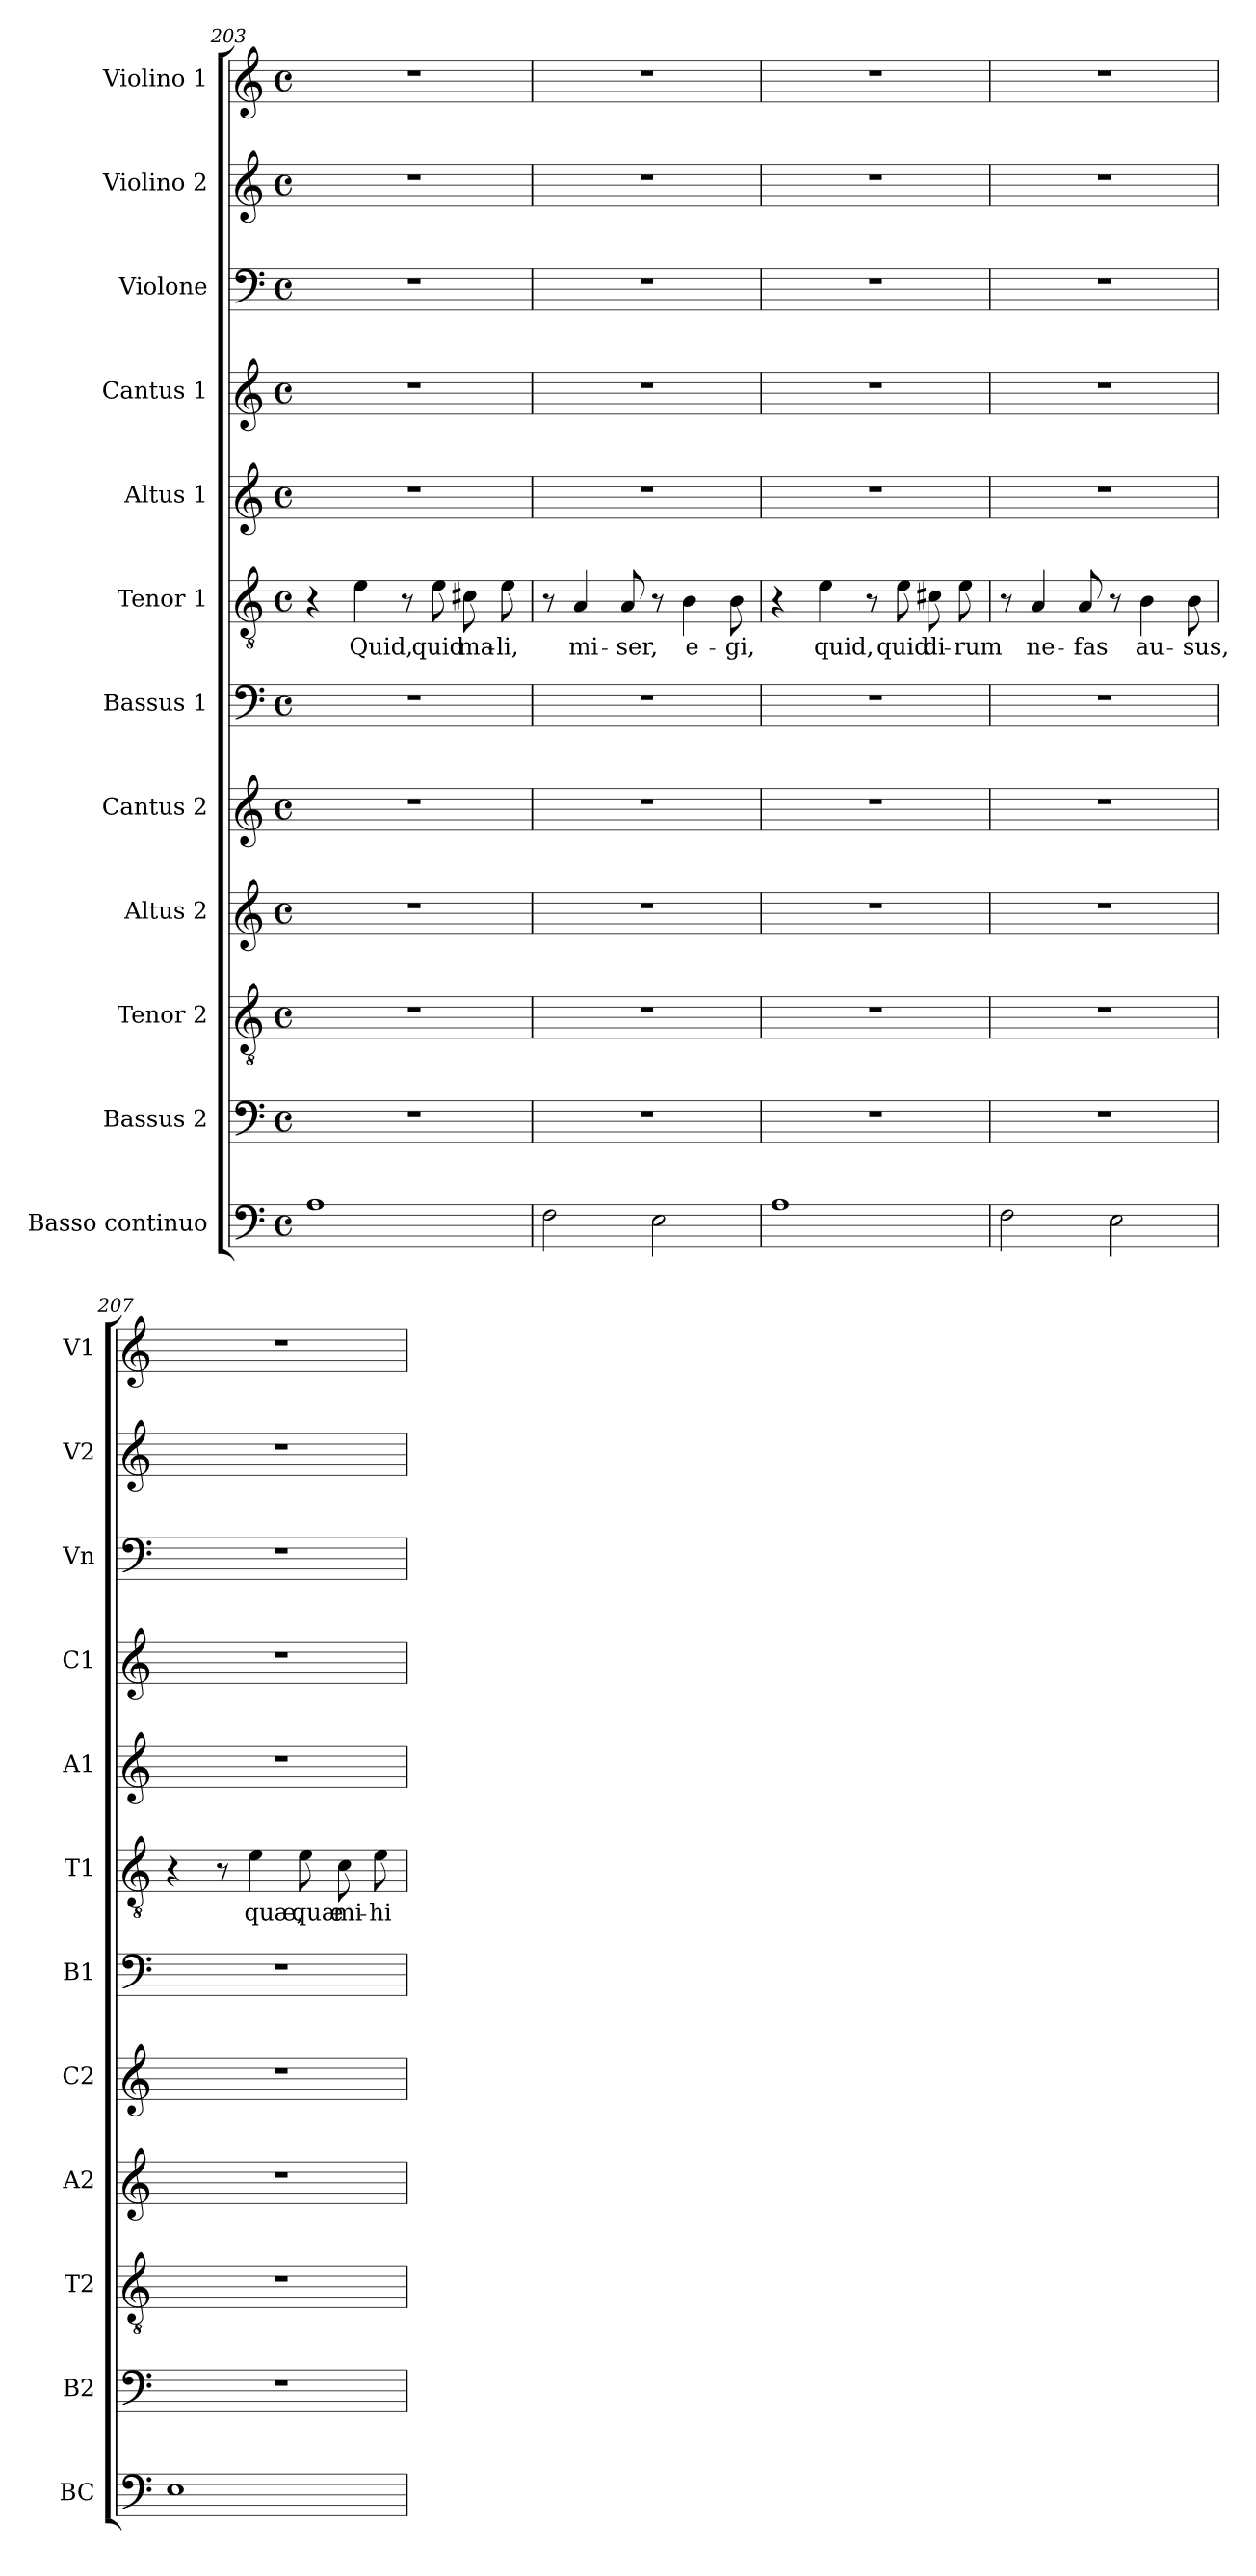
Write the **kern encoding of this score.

**kern	**kern	**kern	**kern	**kern	**kern	**kern	**text	**kern	**kern	**kern	**kern	**kern
*part12	*part11	*part10	*part9	*part8	*part7	*part6	*part6	*part5	*part4	*part3	*part2	*part1
*staff12	*staff11	*staff10	*staff9	*staff8	*staff7	*staff6	*staff6	*staff5	*staff4	*staff3	*staff2	*staff1
*I"Basso continuo	*I"Bassus 2	*I"Tenor 2	*I"Altus 2	*I"Cantus 2	*I"Bassus 1	*I"Tenor 1	*	*I"Altus 1	*I"Cantus 1	*I"Violone	*I"Violino 2	*I"Violino 1
*I'BC	*I'B2	*I'T2	*I'A2	*I'C2	*I'B1	*I'T1	*	*I'A1	*I'C1	*I'Vn	*I'V2	*I'V1
*clefF4	*clefF4	*clefGv2	*clefG2	*clefG2	*clefF4	*clefGv2	*	*clefG2	*clefG2	*clefF4	*clefG2	*clefG2
*ITrd7c12	*	*	*	*	*	*	*	*	*	*ITrd7c12	*	*
*k[]	*k[]	*k[]	*k[]	*k[]	*k[]	*k[]	*	*k[]	*k[]	*k[]	*k[]	*k[]
*C:	*C:	*C:	*C:	*C:	*C:	*C:	*	*C:	*C:	*C:	*C:	*C:
*M4/4	*M4/4	*M4/4	*M4/4	*M4/4	*M4/4	*M4/4	*	*M4/4	*M4/4	*M4/4	*M4/4	*M4/4
*met(c)	*met(c)	*met(c)	*met(c)	*met(c)	*met(c)	*met(c)	*	*met(c)	*met(c)	*met(c)	*met(c)	*met(c)
=203	=203	=203	=203	=203	=203	=203	=203	=203	=203	=203	=203	=203
1AA	1r	1r	1r	1r	1r	4r	.	1r	1r	1r	1r	1r
!	!	!	!	!	!	!	!LO:LY:b	!	!	!	!	!
.	.	.	.	.	.	4e\	Quid,	.	.	.	.	.
.	.	.	.	.	.	8r	.	.	.	.	.	.
!	!	!	!	!	!	!	!LO:LY:b	!	!	!	!	!
.	.	.	.	.	.	8e\	quid	.	.	.	.	.
!	!	!	!	!	!	!	!LO:LY:b	!	!	!	!	!
.	.	.	.	.	.	8c#X\	ma-	.	.	.	.	.
!	!	!	!	!	!	!	!LO:LY:b	!	!	!	!	!
.	.	.	.	.	.	8e\	-li,	.	.	.	.	.
!!LO:LB:g=z
=204	=204	=204	=204	=204	=204	=204	=204	=204	=204	=204	=204	=204
2FF\	1r	1r	1r	1r	1r	8r	.	1r	1r	1r	1r	1r
!	!	!	!	!	!	!	!LO:LY:b	!	!	!	!	!
.	.	.	.	.	.	4A/	mi-	.	.	.	.	.
!	!	!	!	!	!	!	!LO:LY:b	!	!	!	!	!
.	.	.	.	.	.	8A/	-ser,	.	.	.	.	.
2EE\	.	.	.	.	.	8r	.	.	.	.	.	.
!	!	!	!	!	!	!	!LO:LY:b	!	!	!	!	!
.	.	.	.	.	.	4B\	e-	.	.	.	.	.
!	!	!	!	!	!	!	!LO:LY:b	!	!	!	!	!
.	.	.	.	.	.	8B\	-gi,	.	.	.	.	.
=205	=205	=205	=205	=205	=205	=205	=205	=205	=205	=205	=205	=205
1AA	1r	1r	1r	1r	1r	4r	.	1r	1r	1r	1r	1r
!	!	!	!	!	!	!	!LO:LY:b	!	!	!	!	!
.	.	.	.	.	.	4e\	quid,	.	.	.	.	.
.	.	.	.	.	.	8r	.	.	.	.	.	.
!	!	!	!	!	!	!	!LO:LY:b	!	!	!	!	!
.	.	.	.	.	.	8e\	quid	.	.	.	.	.
!	!	!	!	!	!	!	!LO:LY:b	!	!	!	!	!
.	.	.	.	.	.	8c#X\	di-	.	.	.	.	.
!	!	!	!	!	!	!	!LO:LY:b	!	!	!	!	!
.	.	.	.	.	.	8e\	-rum	.	.	.	.	.
=206	=206	=206	=206	=206	=206	=206	=206	=206	=206	=206	=206	=206
2FF\	1r	1r	1r	1r	1r	8r	.	1r	1r	1r	1r	1r
!	!	!	!	!	!	!	!LO:LY:b	!	!	!	!	!
.	.	.	.	.	.	4A/	ne-	.	.	.	.	.
!	!	!	!	!	!	!	!LO:LY:b	!	!	!	!	!
.	.	.	.	.	.	8A/	-fas	.	.	.	.	.
2EE\	.	.	.	.	.	8r	.	.	.	.	.	.
!	!	!	!	!	!	!	!LO:LY:b	!	!	!	!	!
.	.	.	.	.	.	4B\	au-	.	.	.	.	.
!	!	!	!	!	!	!	!LO:LY:b	!	!	!	!	!
.	.	.	.	.	.	8B\	-sus,	.	.	.	.	.
=207	=207	=207	=207	=207	=207	=207	=207	=207	=207	=207	=207	=207
1EE	1r	1r	1r	1r	1r	4r	.	1r	1r	1r	1r	1r
.	.	.	.	.	.	8r	.	.	.	.	.	.
!	!	!	!	!	!	!	!LO:LY:b	!	!	!	!	!
.	.	.	.	.	.	4e\	quæ,	.	.	.	.	.
!	!	!	!	!	!	!	!LO:LY:b	!	!	!	!	!
.	.	.	.	.	.	8e\	quæ	.	.	.	.	.
!	!	!	!	!	!	!	!LO:LY:b	!	!	!	!	!
.	.	.	.	.	.	8c\	mi-	.	.	.	.	.
!	!	!	!	!	!	!	!LO:LY:b	!	!	!	!	!
.	.	.	.	.	.	8e\	-hi	.	.	.	.	.
=	=	=	=	=	=	=	=	=	=	=	=	=
*-	*-	*-	*-	*-	*-	*-	*-	*-	*-	*-	*-	*-
